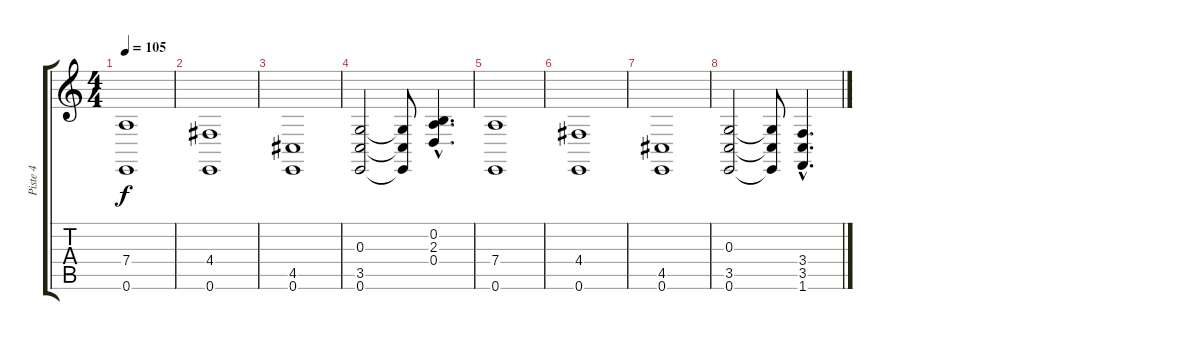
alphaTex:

\track ("Piste 4" "Piste 4") {instrument lead8bassandlead}
\staff {score tabs}
\tuning (E4 B3 G3 D3 A2 E2) {hide}
\ts (4 4)
\tempo 105
\clef g2
\ks c
(7.4 0.6).1{dy f volume 12} |
(4.4 0.6).1 |
(4.5 0.6).1 |
(0.3 3.5 0.6).2 (0.3{t} 3.5{t} 0.6{t}).8 (0.2{hac} 2.3{hac} 0.4{hac}).4{d} |
(7.4 0.6).1{volume 12} |
(4.4 0.6).1 |
(4.5 0.6).1 |
(0.3 3.5 0.6).2 (0.3{t} 3.5{t} 0.6{t}).8 (3.4{hac} 3.5{hac} 1.6{hac}).4{d}
